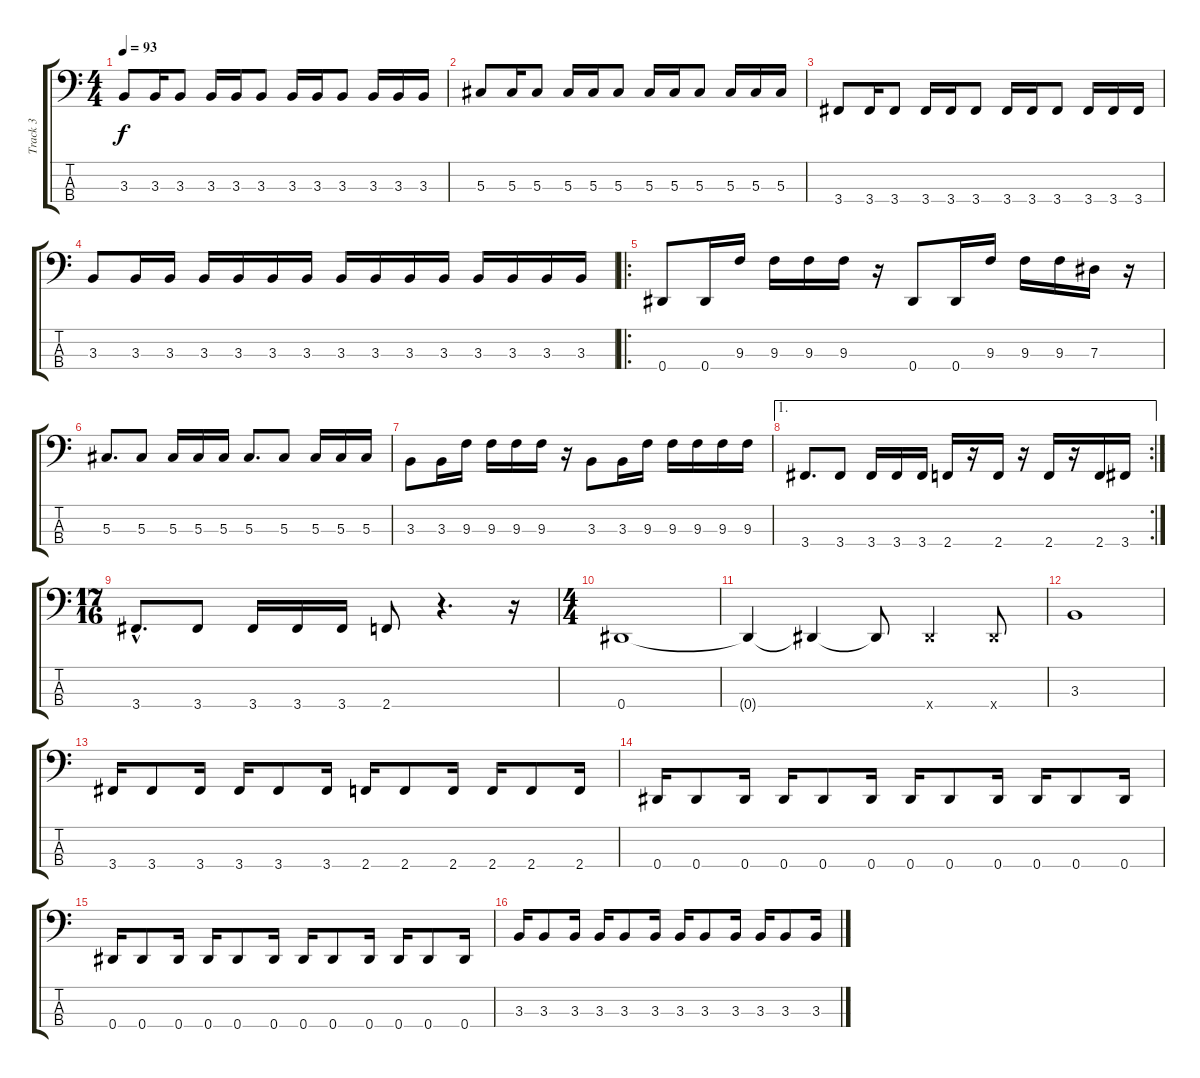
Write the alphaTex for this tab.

\track ("Track 3" "Track 3") {instrument electricbassfinger}
\staff {score tabs}
\tuning (Gb2 Db2 Ab1 Eb1) {hide}
\ts (4 4)
\tempo 93
\clef f4
\ks c
3.3.8{dy f} 3.3.16 3.3.8 3.3.16 3.3.16 3.3.8 3.3.16 3.3.16 3.3.8 3.3.16 3.3.16 3.3.16 |
5.3.8 5.3.16 5.3.8 5.3.16 5.3.16 5.3.8 5.3.16 5.3.16 5.3.8 5.3.16 5.3.16 5.3.16 |
3.4.8 3.4.16 3.4.8 3.4.16 3.4.16 3.4.8 3.4.16 3.4.16 3.4.8 3.4.16 3.4.16 3.4.16 |
3.3.8 3.3.16 3.3.16 3.3.16 3.3.16 3.3.16 3.3.16 3.3.16 3.3.16 3.3.16 3.3.16 3.3.16 3.3.16 3.3.16 3.3.16 |
\ro
0.4.8 0.4.16 9.3.16 9.3.16 9.3.16 9.3.16 r.16 0.4.8 0.4.16 9.3.16 9.3.16 9.3.16 7.3.16 r.16 |
5.3.8{d} 5.3.8 5.3.16 5.3.16 5.3.16 5.3.8{d} 5.3.8 5.3.16 5.3.16 5.3.16 |
3.3.8 3.3.16 9.3.16 9.3.16 9.3.16 9.3.16 r.16 3.3.8 3.3.16 9.3.16 9.3.16 9.3.16 9.3.16 9.3.16 |
\ae 1
\rc 2
3.4.8{d} 3.4.8 3.4.16 3.4.16 3.4.16 2.4.16 r.16 2.4.16 r.16 2.4.16 r.16 2.4.16 3.4.16 |
\ts (17 16)
3.4{hac}.8{d} 3.4.8 3.4.16 3.4.16 3.4.16 2.4.8 r.4{d} r.16 |
\ts (4 4)
0.4.1 |
0.4{t}.4 0.4{t}.4 0.4{t}.8 0.4{x}.4 0.4{x}.8 |
3.3.1 |
3.4.16 3.4.8 3.4.16 3.4.16 3.4.8 3.4.16 2.4.16 2.4.8 2.4.16 2.4.16 2.4.8 2.4.16 |
0.4.16 0.4.8 0.4.16 0.4.16 0.4.8 0.4.16 0.4.16 0.4.8 0.4.16 0.4.16 0.4.8 0.4.16 |
0.4.16 0.4.8 0.4.16 0.4.16 0.4.8 0.4.16 0.4.16 0.4.8 0.4.16 0.4.16 0.4.8 0.4.16 |
3.3.16 3.3.8 3.3.16 3.3.16 3.3.8 3.3.16 3.3.16 3.3.8 3.3.16 3.3.16 3.3.8 3.3.16
